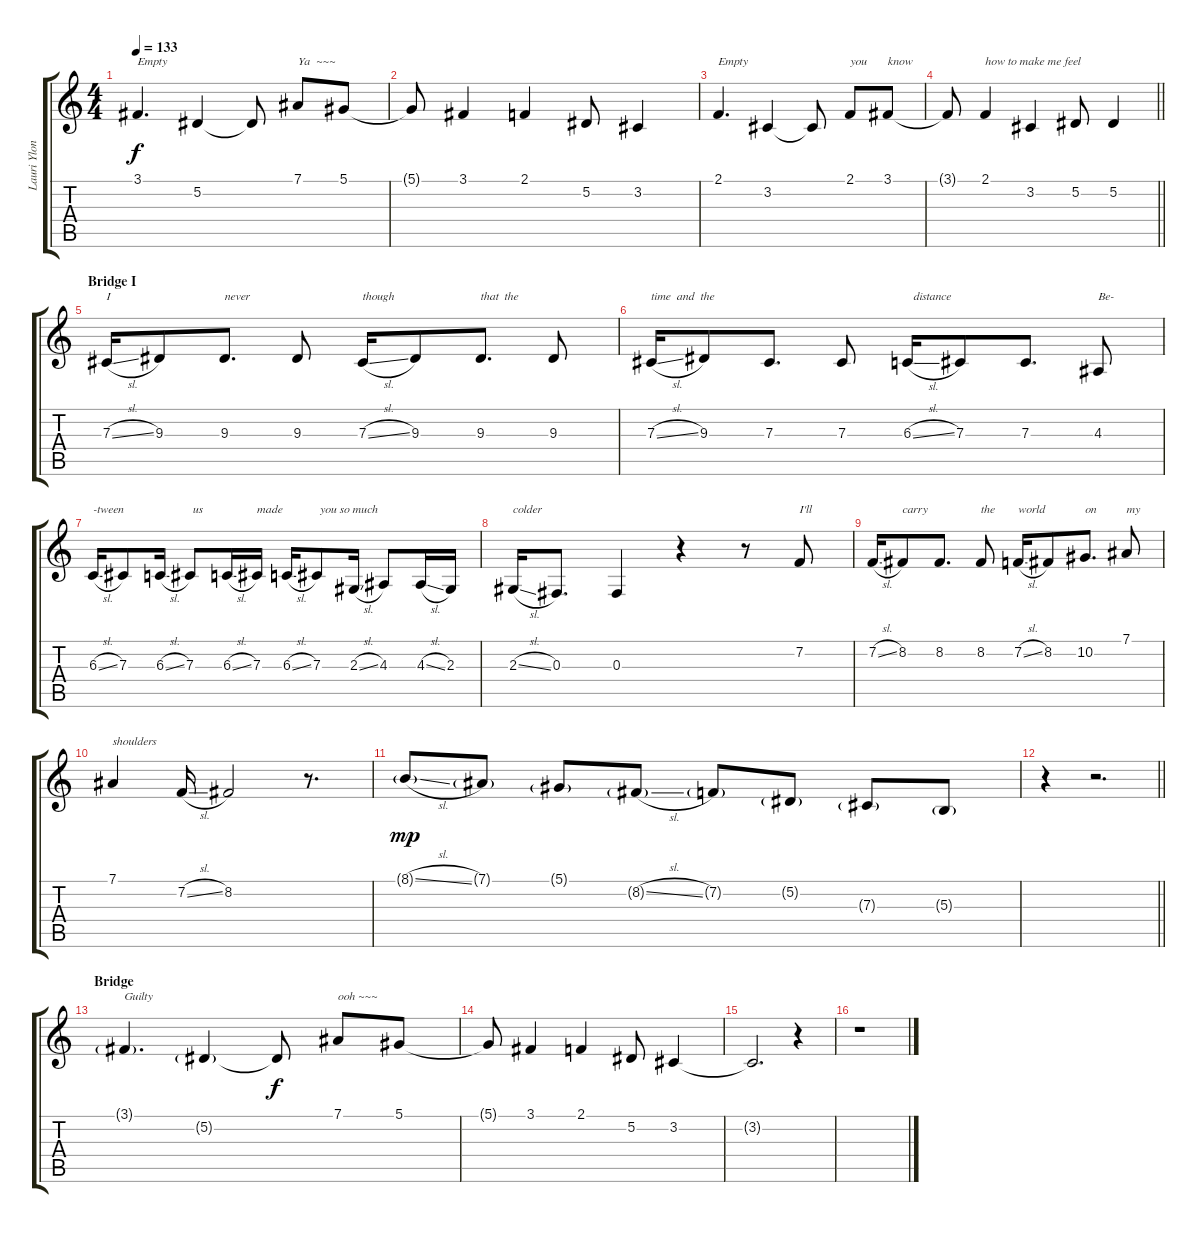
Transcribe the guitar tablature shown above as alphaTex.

\track ("Lauri Ylonen - Vocals" "Lauri Ylon") {instrument lead6voice}
\staff {score tabs}
\tuning (Eb4 Bb3 Gb3 Db3 Ab2 Eb2) {hide}
\ts (4 4)
\tempo 133
\clef g2
\ks c
3.1.4{d txt "Empty" dy f} 5.2.4 5.2{t}.8 7.1.8{txt "Ya  ~~~"} 5.1.8 |
5.1{t}.8 3.1.4 2.1.4 5.2.8 3.2.4 |
2.1.4{d txt "Empty"} 3.2.4 3.2{t}.8 2.1.8{txt "you"} 3.1.8{txt "know"} |
\barLineRight lightlight
3.1{t}.8 2.1.4{txt "how to make me feel"} 3.2.4 5.2.8 5.2.4 |
\section ("" "Bridge I")
7.3{sl}.16{txt "I"} 9.3.8 9.3.8{d txt "never"} 9.3.8 7.3{sl}.16{txt "though"} 9.3.8 9.3.8{d txt "that  the"} 9.3.8 |
7.3{sl}.16{txt "time  and  the"} 9.3.8 7.3.8{d} 7.3.8 6.3{sl}.16{txt "  distance"} 7.3.8 7.3.8{d} 4.3.8{txt "Be-"} |
6.3{sl}.16{txt "-tween"} 7.3.8 6.3{sl}.16 7.3.8{txt " us"} 6.3{sl}.16 7.3.16{txt "made"} 6.3{sl}.16 7.3.8{txt " you so much"} 2.3{sl}.16 4.3.8 4.3{sl}.16 2.3.16 |
2.3{sl}.16{txt "colder"} 0.3.8{d} 0.3.4 r.4 r.8 7.2.8{txt "I'll"} |
7.2{sl}.16 8.2.8{txt "carry"} 8.2.8{d} 8.2.8{txt "the"} 7.2{sl}.16{txt "world"} 8.2.8 10.2.8{d txt "on"} 7.1.8{txt "my"} |
7.1.4{txt "shoulders"} 7.2{sl}.16 8.2.2 r.8{d} |
8.1{sl g}.8{dy mp} 7.1{g}.8 5.1{g}.8 8.2{sl g}.8 7.2{g}.8 5.2{g}.8 7.3{g}.8 5.3{g}.8 |
\barLineRight lightlight
r.4 r.2{d} |
\section ("" "Bridge")
3.1{g}.4{d txt "Guilty"} 5.2{g}.4 5.2{t}.8{dy f} 7.1.8{txt "ooh ~~~"} 5.1.8 |
5.1{t}.8 3.1.4 2.1.4 5.2.8 3.2.4 |
3.2{t}.2{d} r.4 |
r.1
